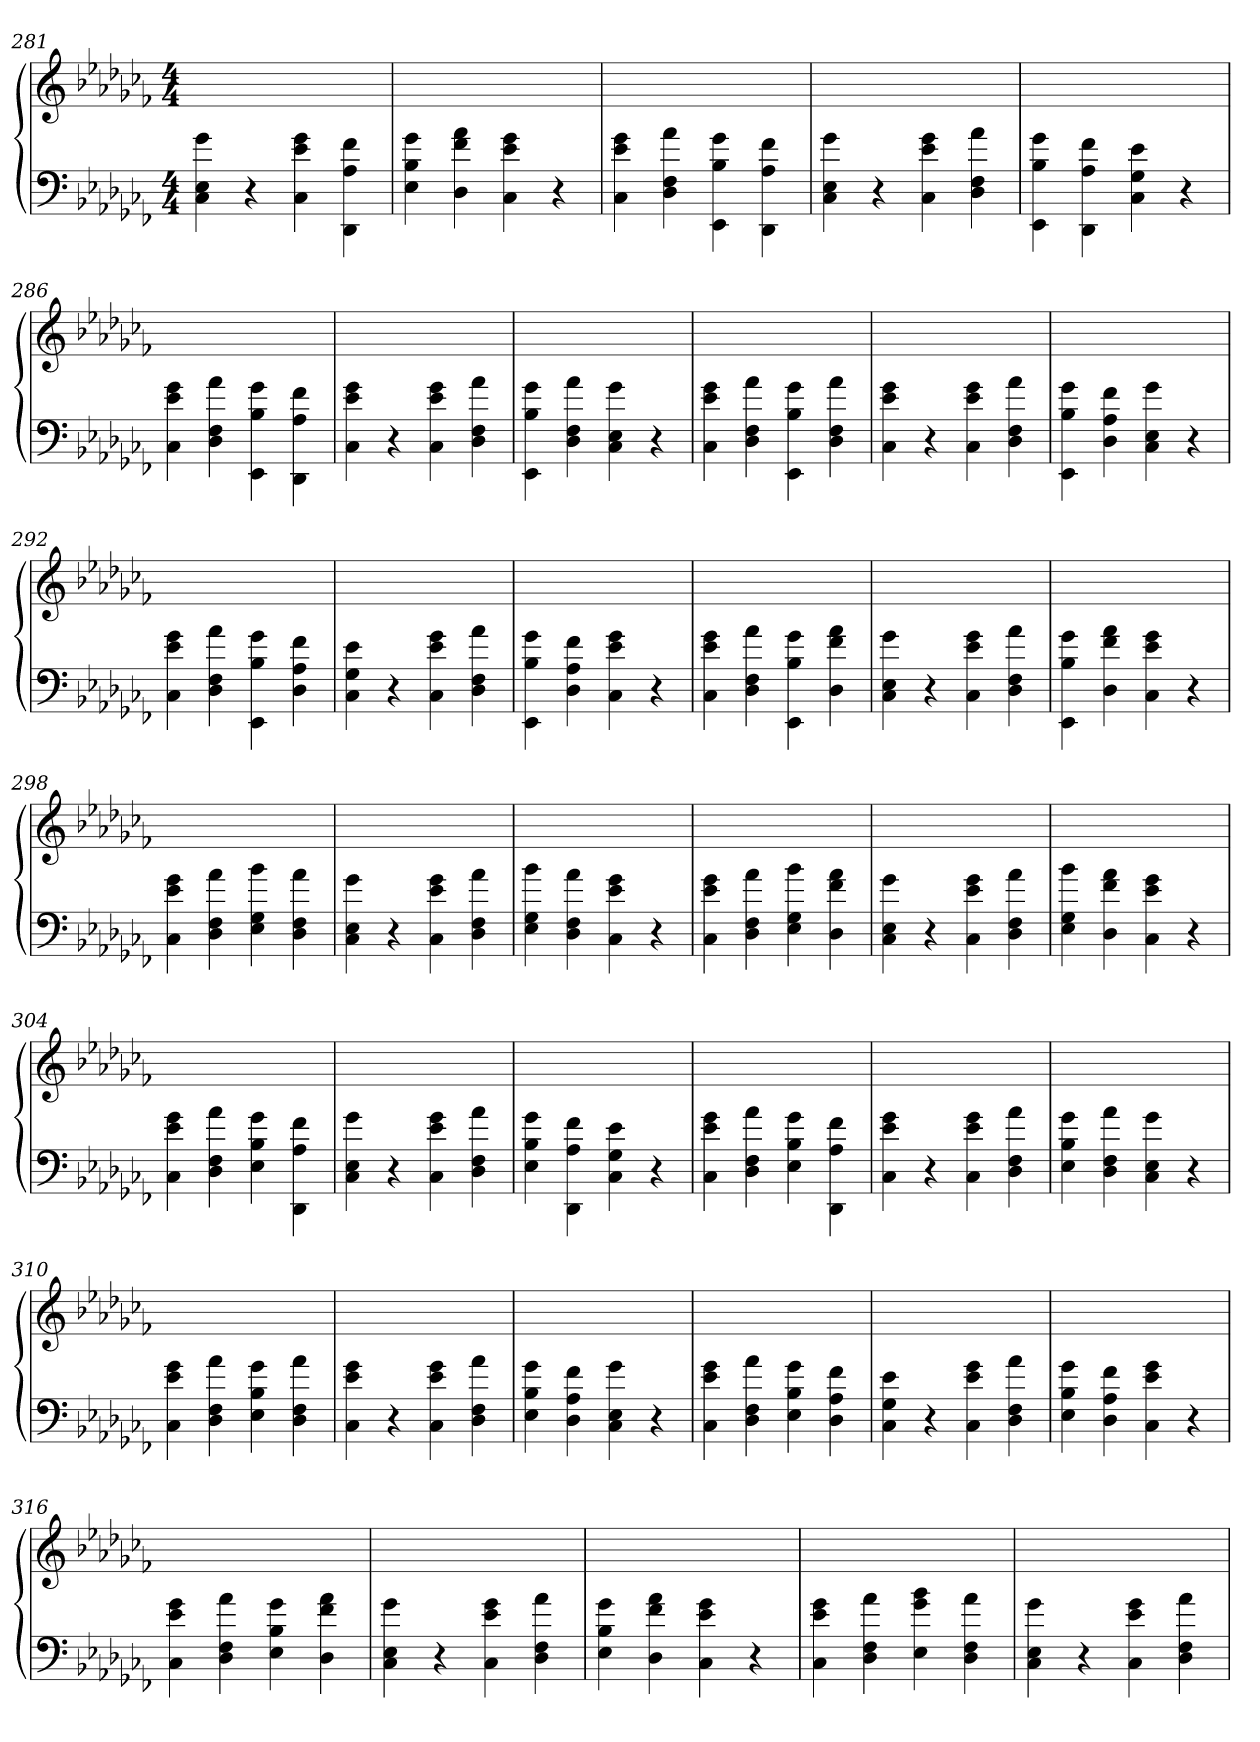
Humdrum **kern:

**kern	**kern
*part2	*part1
*staff2	*staff1
*clefF4	*clefG2
*k[b-e-a-d-g-c-f-]	*k[b-e-a-d-g-c-f-]
*C-:	*C-:
*M4/4	*M4/4
=281	=281
4C- 4E- 4g-	1ryy
4r	.
4C- 4e- 4g-	.
4DD- 4A- 4f-	.
=282	=282
4E- 4B- 4g-	1ryy
4D- 4f- 4a-	.
4C- 4e- 4g-	.
4r	.
=283	=283
4C- 4e- 4g-	1ryy
4D- 4F- 4a-	.
4EE- 4B- 4g-	.
4DD- 4A- 4f-	.
=284	=284
4C- 4E- 4g-	1ryy
4r	.
4C- 4e- 4g-	.
4D- 4F- 4a-	.
=285	=285
4EE- 4B- 4g-	1ryy
4DD- 4A- 4f-	.
4C- 4G- 4e-	.
4r	.
=286	=286
4C- 4e- 4g-	1ryy
4D- 4F- 4a-	.
4EE- 4B- 4g-	.
4DD- 4A- 4f-	.
=287	=287
4C- 4e- 4g-	1ryy
4r	.
4C- 4e- 4g-	.
4D- 4F- 4a-	.
=288	=288
4EE- 4B- 4g-	1ryy
4D- 4F- 4a-	.
4C- 4E- 4g-	.
4r	.
=289	=289
4C- 4e- 4g-	1ryy
4D- 4F- 4a-	.
4EE- 4B- 4g-	.
4D- 4F- 4a-	.
=290	=290
4C- 4e- 4g-	1ryy
4r	.
4C- 4e- 4g-	.
4D- 4F- 4a-	.
=291	=291
4EE- 4B- 4g-	1ryy
4D- 4A- 4f-	.
4C- 4E- 4g-	.
4r	.
=292	=292
4C- 4e- 4g-	1ryy
4D- 4F- 4a-	.
4EE- 4B- 4g-	.
4D- 4A- 4f-	.
=293	=293
4C- 4G- 4e-	1ryy
4r	.
4C- 4e- 4g-	.
4D- 4F- 4a-	.
=294	=294
4EE- 4B- 4g-	1ryy
4D- 4A- 4f-	.
4C- 4e- 4g-	.
4r	.
=295	=295
4C- 4e- 4g-	1ryy
4D- 4F- 4a-	.
4EE- 4B- 4g-	.
4D- 4f- 4a-	.
=296	=296
4C- 4E- 4g-	1ryy
4r	.
4C- 4e- 4g-	.
4D- 4F- 4a-	.
=297	=297
4EE- 4B- 4g-	1ryy
4D- 4f- 4a-	.
4C- 4e- 4g-	.
4r	.
=298	=298
4C- 4e- 4g-	1ryy
4D- 4F- 4a-	.
4E- 4G- 4b-	.
4D- 4F- 4a-	.
=299	=299
4C- 4E- 4g-	1ryy
4r	.
4C- 4e- 4g-	.
4D- 4F- 4a-	.
=300	=300
4E- 4G- 4b-	1ryy
4D- 4F- 4a-	.
4C- 4e- 4g-	.
4r	.
=301	=301
4C- 4e- 4g-	1ryy
4D- 4F- 4a-	.
4E- 4G- 4b-	.
4D- 4f- 4a-	.
=302	=302
4C- 4E- 4g-	1ryy
4r	.
4C- 4e- 4g-	.
4D- 4F- 4a-	.
=303	=303
4E- 4G- 4b-	1ryy
4D- 4f- 4a-	.
4C- 4e- 4g-	.
4r	.
=304	=304
4C- 4e- 4g-	1ryy
4D- 4F- 4a-	.
4E- 4B- 4g-	.
4DD- 4A- 4f-	.
=305	=305
4C- 4E- 4g-	1ryy
4r	.
4C- 4e- 4g-	.
4D- 4F- 4a-	.
=306	=306
4E- 4B- 4g-	1ryy
4DD- 4A- 4f-	.
4C- 4G- 4e-	.
4r	.
=307	=307
4C- 4e- 4g-	1ryy
4D- 4F- 4a-	.
4E- 4B- 4g-	.
4DD- 4A- 4f-	.
=308	=308
4C- 4e- 4g-	1ryy
4r	.
4C- 4e- 4g-	.
4D- 4F- 4a-	.
=309	=309
4E- 4B- 4g-	1ryy
4D- 4F- 4a-	.
4C- 4E- 4g-	.
4r	.
=310	=310
4C- 4e- 4g-	1ryy
4D- 4F- 4a-	.
4E- 4B- 4g-	.
4D- 4F- 4a-	.
=311	=311
4C- 4e- 4g-	1ryy
4r	.
4C- 4e- 4g-	.
4D- 4F- 4a-	.
=312	=312
4E- 4B- 4g-	1ryy
4D- 4A- 4f-	.
4C- 4E- 4g-	.
4r	.
=313	=313
4C- 4e- 4g-	1ryy
4D- 4F- 4a-	.
4E- 4B- 4g-	.
4D- 4A- 4f-	.
=314	=314
4C- 4G- 4e-	1ryy
4r	.
4C- 4e- 4g-	.
4D- 4F- 4a-	.
=315	=315
4E- 4B- 4g-	1ryy
4D- 4A- 4f-	.
4C- 4e- 4g-	.
4r	.
=316	=316
4C- 4e- 4g-	1ryy
4D- 4F- 4a-	.
4E- 4B- 4g-	.
4D- 4f- 4a-	.
=317	=317
4C- 4E- 4g-	1ryy
4r	.
4C- 4e- 4g-	.
4D- 4F- 4a-	.
=318	=318
4E- 4B- 4g-	1ryy
4D- 4f- 4a-	.
4C- 4e- 4g-	.
4r	.
=319	=319
4C- 4e- 4g-	1ryy
4D- 4F- 4a-	.
4E- 4g- 4b-	.
4D- 4F- 4a-	.
=320	=320
4C- 4E- 4g-	1ryy
4r	.
4C- 4e- 4g-	.
4D- 4F- 4a-	.
=	=
*-	*-
